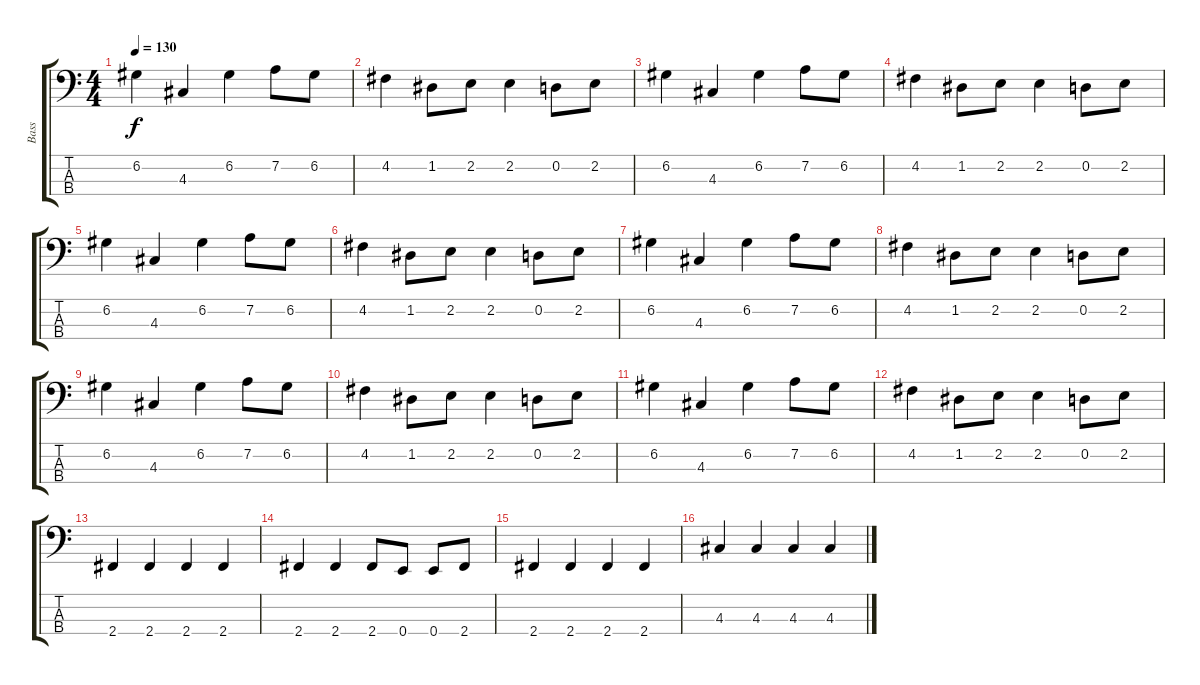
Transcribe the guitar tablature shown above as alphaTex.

\track ("Bass" "Bass") {instrument electricbassfinger}
\staff {score tabs}
\tuning (G2 D2 A1 E1) {hide}
\ts (4 4)
\tempo 130
\clef f4
\ks c
6.2.4{dy f} 4.3.4 6.2.4 7.2.8 6.2.8 |
4.2.4 1.2.8 2.2.8 2.2.4 0.2.8 2.2.8 |
6.2.4 4.3.4 6.2.4 7.2.8 6.2.8 |
4.2.4 1.2.8 2.2.8 2.2.4 0.2.8 2.2.8 |
6.2.4 4.3.4 6.2.4 7.2.8 6.2.8 |
4.2.4 1.2.8 2.2.8 2.2.4 0.2.8 2.2.8 |
6.2.4 4.3.4 6.2.4 7.2.8 6.2.8 |
4.2.4 1.2.8 2.2.8 2.2.4 0.2.8 2.2.8 |
6.2.4 4.3.4 6.2.4 7.2.8 6.2.8 |
4.2.4 1.2.8 2.2.8 2.2.4 0.2.8 2.2.8 |
6.2.4 4.3.4 6.2.4 7.2.8 6.2.8 |
4.2.4 1.2.8 2.2.8 2.2.4 0.2.8 2.2.8 |
2.4.4 2.4.4 2.4.4 2.4.4 |
2.4.4 2.4.4 2.4.8 0.4.8 0.4.8 2.4.8 |
2.4.4 2.4.4 2.4.4 2.4.4 |
4.3.4 4.3.4 4.3.4 4.3.4
